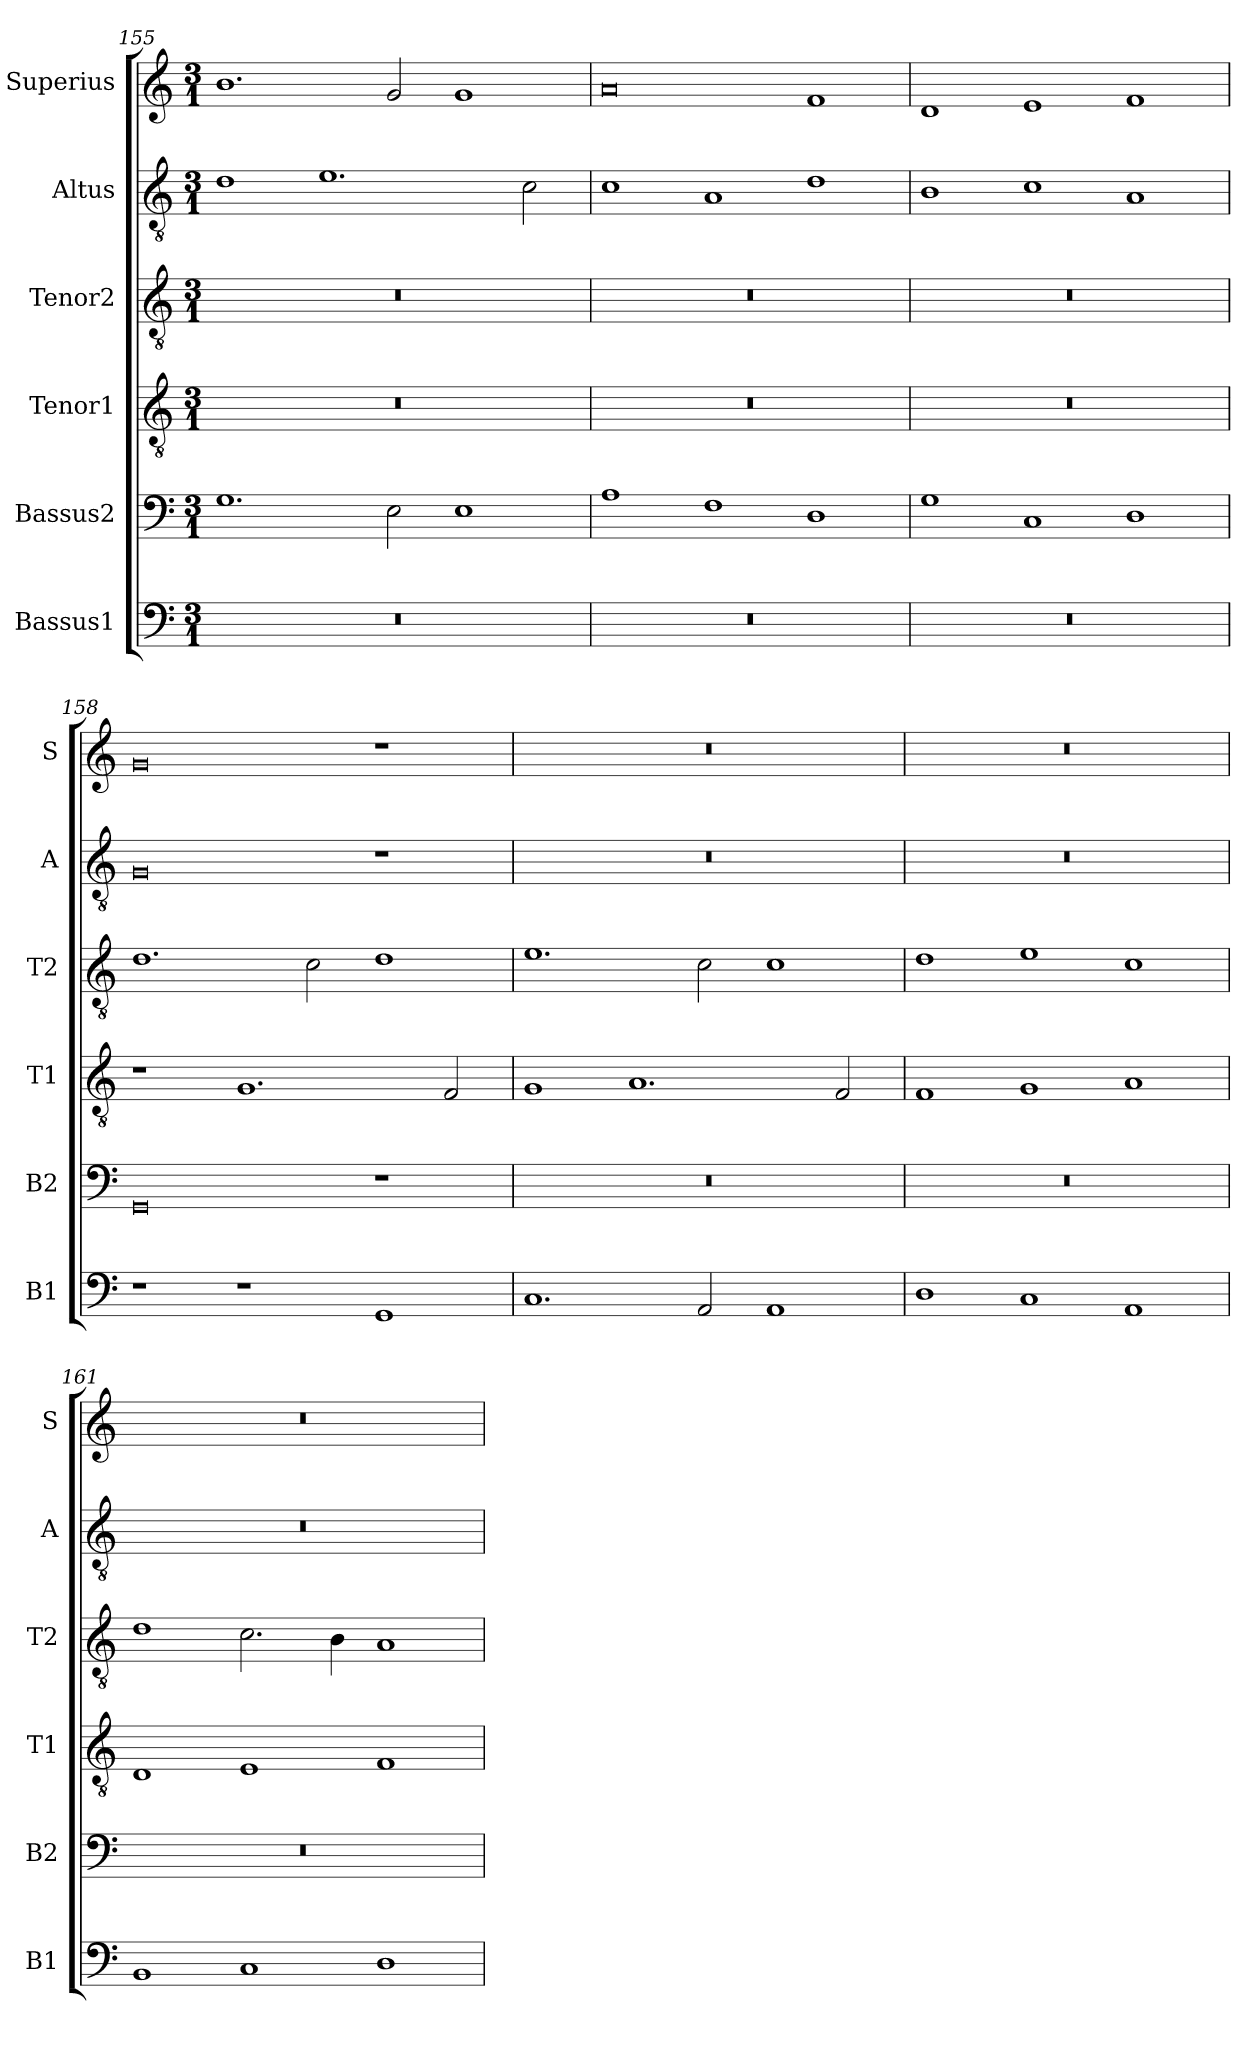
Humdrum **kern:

**kern	**kern	**kern	**kern	**kern	**kern
*part6	*part5	*part4	*part3	*part2	*part1
*staff6	*staff5	*staff4	*staff3	*staff2	*staff1
*I"Bassus1	*I"Bassus2	*I"Tenor1	*I"Tenor2	*I"Altus	*I"Superius
*I'B1	*I'B2	*I'T1	*I'T2	*I'A	*I'S
*clefF4	*clefF4	*clefGv2	*clefGv2	*clefGv2	*clefG2
*k[]	*k[]	*k[]	*k[]	*k[]	*k[]
*M3/1	*M3/1	*M3/1	*M3/1	*M3/1	*M3/1
=155	=155	=155	=155	=155	=155
0.r	1.G	0.r	0.r	1d	1.b
.	.	.	.	1.e	.
.	2E\	.	.	.	2g/
.	1E	.	.	.	1g
.	.	.	.	2c\	.
=156	=156	=156	=156	=156	=156
0.r	1A	0.r	0.r	1c	0a
.	1F	.	.	1A	.
.	1D	.	.	1d	1f
=157	=157	=157	=157	=157	=157
0.r	1G	0.r	0.r	1B	1d
.	1C	.	.	1c	1e
.	1D	.	.	1A	1f
=158	=158	=158	=158	=158	=158
1r	0GG	1r	1.d	0G	0g
1r	.	1.G	.	.	.
.	.	.	2c\	.	.
1GG	1r	.	1d	1r	1r
.	.	2F/	.	.	.
=159	=159	=159	=159	=159	=159
1.C	0.r	1G	1.e	0.r	0.r
.	.	1.A	.	.	.
2AA/	.	.	2c\	.	.
1AA	.	.	1c	.	.
.	.	2F/	.	.	.
=160	=160	=160	=160	=160	=160
1D	0.r	1F	1d	0.r	0.r
1C	.	1G	1e	.	.
1AA	.	1A	1c	.	.
=161	=161	=161	=161	=161	=161
1BB	0.r	1D	1d	0.r	0.r
1C	.	1E	2.c\	.	.
.	.	.	4B\	.	.
1D	.	1F	1A	.	.
=	=	=	=	=	=
*-	*-	*-	*-	*-	*-
